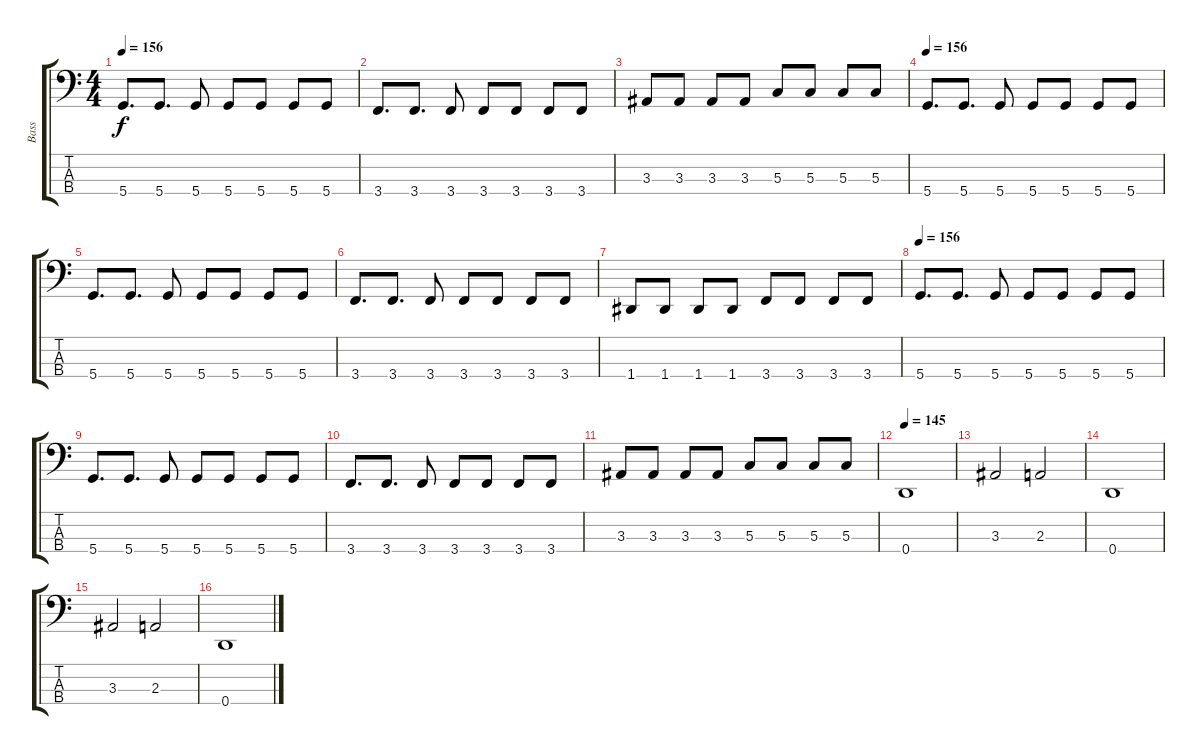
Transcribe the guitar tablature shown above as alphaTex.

\track ("Bass" "Bass") {instrument electricbasspick}
\staff {score tabs}
\tuning (F2 C2 G1 D1) {hide}
\ts (4 4)
\tempo 156
\clef f4
\ks c
5.4.8{d dy f} 5.4.8{d} 5.4.8 5.4.8 5.4.8 5.4.8 5.4.8 |
3.4.8{d} 3.4.8{d} 3.4.8 3.4.8 3.4.8 3.4.8 3.4.8 |
3.3.8 3.3.8 3.3.8 3.3.8 5.3.8 5.3.8 5.3.8 5.3.8 |
\tempo 156
5.4.8{d} 5.4.8{d} 5.4.8 5.4.8 5.4.8 5.4.8 5.4.8 |
5.4.8{d} 5.4.8{d} 5.4.8 5.4.8 5.4.8 5.4.8 5.4.8 |
3.4.8{d} 3.4.8{d} 3.4.8 3.4.8 3.4.8 3.4.8 3.4.8 |
1.4.8 1.4.8 1.4.8 1.4.8 3.4.8 3.4.8 3.4.8 3.4.8 |
\tempo 156
5.4.8{d} 5.4.8{d} 5.4.8 5.4.8 5.4.8 5.4.8 5.4.8 |
5.4.8{d} 5.4.8{d} 5.4.8 5.4.8 5.4.8 5.4.8 5.4.8 |
3.4.8{d} 3.4.8{d} 3.4.8 3.4.8 3.4.8 3.4.8 3.4.8 |
3.3.8 3.3.8 3.3.8 3.3.8 5.3.8 5.3.8 5.3.8 5.3.8 |
\tempo 145
0.4.1 |
3.3.2 2.3.2 |
0.4.1 |
3.3.2 2.3.2 |
0.4.1
